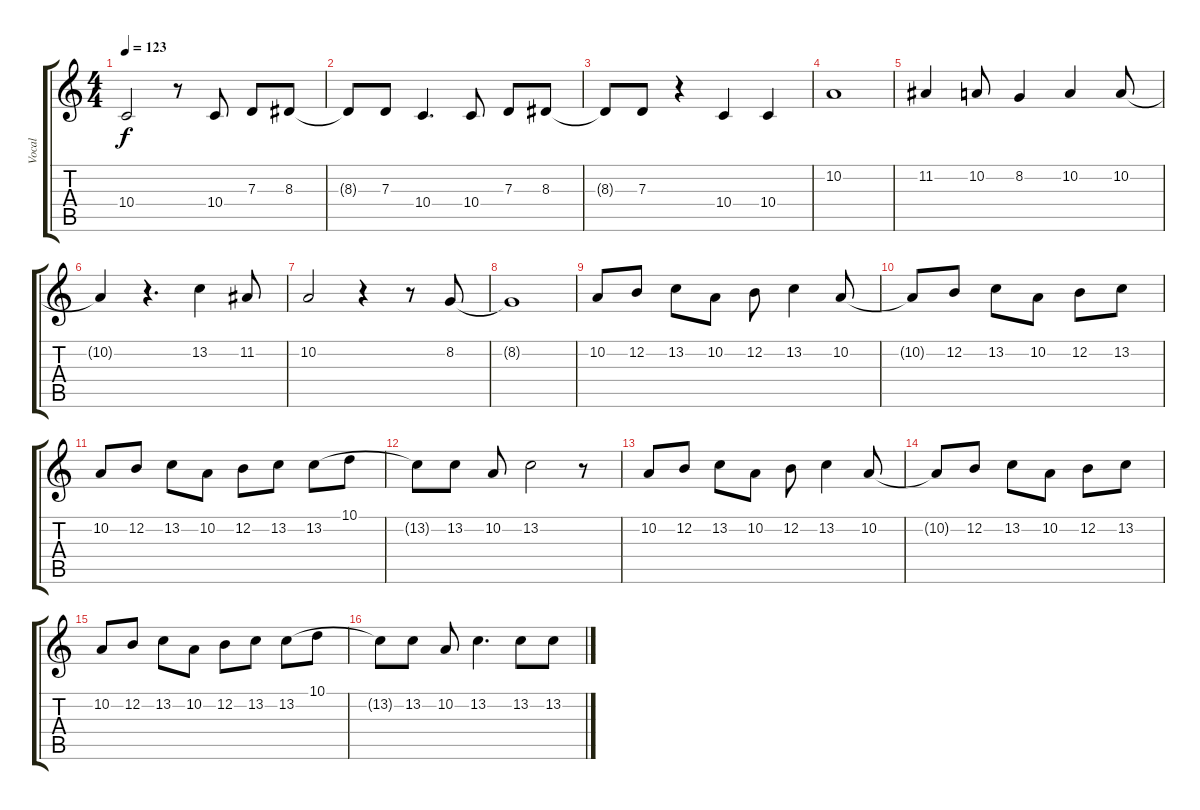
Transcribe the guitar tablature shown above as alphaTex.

\track ("Vocal" "Vocal") {instrument synthvoice}
\staff {score tabs}
\tuning (E4 B3 G3 D3 A2 E2) {hide}
\ts (4 4)
\tempo 123
\clef g2
\ks c
10.4.2{dy f} r.8 10.4.8 7.3.8 8.3.8 |
8.3{t}.8 7.3.8 10.4.4{d} 10.4.8 7.3.8 8.3.8 |
8.3{t}.8 7.3.8 r.4 10.4.4 10.4.4 |
10.2.1 |
11.2.4 10.2.8 8.2.4 10.2.4 10.2.8 |
10.2{t}.4 r.4{d} 13.2.4 11.2.8 |
10.2.2 r.4 r.8 8.2.8 |
8.2{t}.1 |
10.2.8 12.2.8 13.2.8 10.2.8 12.2.8 13.2.4 10.2.8 |
10.2{t}.8 12.2.8 13.2.8 10.2.8 12.2.8 13.2.8 |
10.2.8 12.2.8 13.2.8 10.2.8 12.2.8 13.2.8 13.2.8 10.1.8 |
13.2{t}.8 13.2.8 10.2.8 13.2.2 r.8 |
10.2.8 12.2.8 13.2.8 10.2.8 12.2.8 13.2.4 10.2.8 |
10.2{t}.8 12.2.8 13.2.8 10.2.8 12.2.8 13.2.8 |
10.2.8 12.2.8 13.2.8 10.2.8 12.2.8 13.2.8 13.2.8 10.1.8 |
13.2{t}.8 13.2.8 10.2.8 13.2.4{d} 13.2.8 13.2.8
